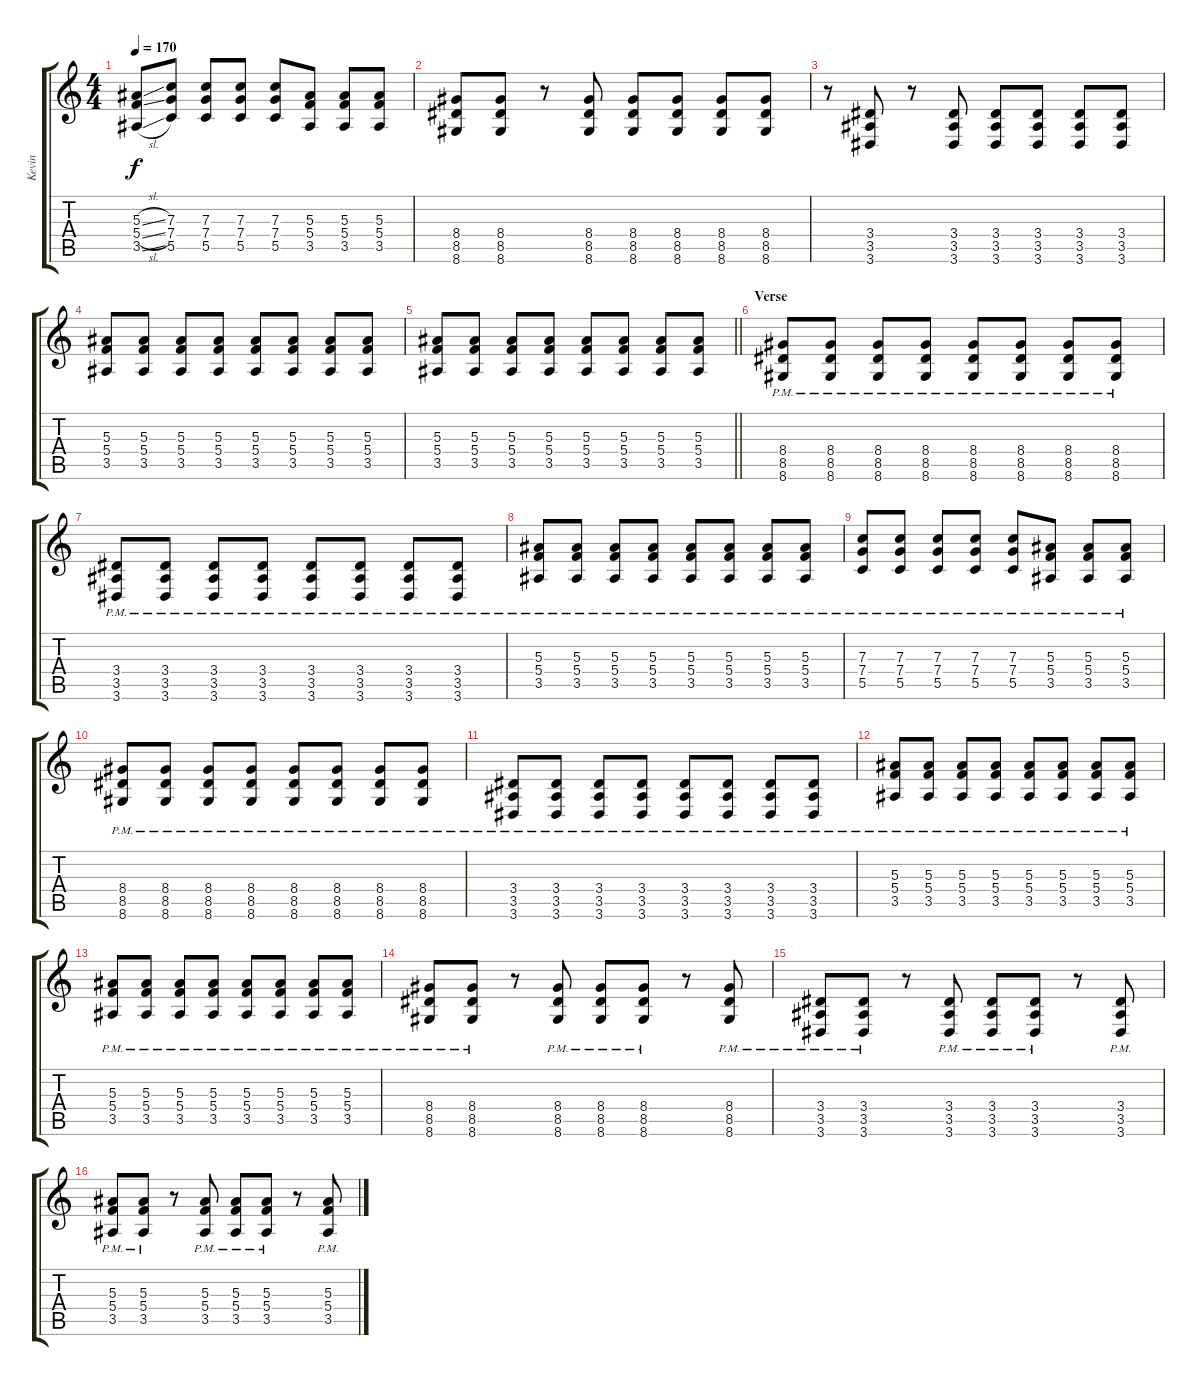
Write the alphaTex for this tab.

\track ("Kevin" "Kevin") {instrument distortionguitar}
\staff {score tabs}
\tuning (D4 A3 F3 C3 G2 C2) {hide}
\ts (4 4)
\tempo 170
\clef g2
\ks c
(5.3{sl} 5.4{sl} 3.5{sl}).8{dy f} (7.3 7.4 5.5).8 (7.3 7.4 5.5).8 (7.3 7.4 5.5).8 (7.3 7.4 5.5).8 (5.3 5.4 3.5).8 (5.3 5.4 3.5).8 (5.3 5.4 3.5).8 |
(8.4 8.5 8.6).8 (8.4 8.5 8.6).8 r.8 (8.4 8.5 8.6).8 (8.4 8.5 8.6).8 (8.4 8.5 8.6).8 (8.4 8.5 8.6).8 (8.4 8.5 8.6).8 |
r.8 (3.4 3.5 3.6).8 r.8 (3.4 3.5 3.6).8 (3.4 3.5 3.6).8 (3.4 3.5 3.6).8 (3.4 3.5 3.6).8 (3.4 3.5 3.6).8 |
(5.3 5.4 3.5).8 (5.3 5.4 3.5).8 (5.3 5.4 3.5).8 (5.3 5.4 3.5).8 (5.3 5.4 3.5).8 (5.3 5.4 3.5).8 (5.3 5.4 3.5).8 (5.3 5.4 3.5).8 |
\barLineRight lightlight
(5.3 5.4 3.5).8 (5.3 5.4 3.5).8 (5.3 5.4 3.5).8 (5.3 5.4 3.5).8 (5.3 5.4 3.5).8 (5.3 5.4 3.5).8 (5.3 5.4 3.5).8 (5.3 5.4 3.5).8 |
\section ("" "Verse")
(8.4{pm} 8.5{pm} 8.6{pm}).8 (8.4{pm} 8.5{pm} 8.6{pm}).8 (8.4{pm} 8.5{pm} 8.6{pm}).8 (8.4{pm} 8.5{pm} 8.6{pm}).8 (8.4{pm} 8.5{pm} 8.6{pm}).8 (8.4{pm} 8.5{pm} 8.6{pm}).8 (8.4{pm} 8.5{pm} 8.6{pm}).8 (8.4{pm} 8.5{pm} 8.6{pm}).8 |
(3.4{pm} 3.5{pm} 3.6{pm}).8 (3.4{pm} 3.5{pm} 3.6{pm}).8 (3.4{pm} 3.5{pm} 3.6{pm}).8 (3.4{pm} 3.5{pm} 3.6{pm}).8 (3.4{pm} 3.5{pm} 3.6{pm}).8 (3.4{pm} 3.5{pm} 3.6{pm}).8 (3.4{pm} 3.5{pm} 3.6{pm}).8 (3.4{pm} 3.5{pm} 3.6{pm}).8 |
(5.3{pm} 5.4{pm} 3.5{pm}).8 (5.3{pm} 5.4{pm} 3.5{pm}).8 (5.3{pm} 5.4{pm} 3.5{pm}).8 (5.3{pm} 5.4{pm} 3.5{pm}).8 (5.3{pm} 5.4{pm} 3.5{pm}).8 (5.3{pm} 5.4{pm} 3.5{pm}).8 (5.3{pm} 5.4{pm} 3.5{pm}).8 (5.3{pm} 5.4{pm} 3.5{pm}).8 |
(7.3{pm} 7.4{pm} 5.5{pm}).8 (7.3{pm} 7.4{pm} 5.5{pm}).8 (7.3{pm} 7.4{pm} 5.5{pm}).8 (7.3{pm} 7.4{pm} 5.5{pm}).8 (7.3{pm} 7.4{pm} 5.5{pm}).8 (5.3{pm} 5.4{pm} 3.5{pm}).8 (5.3{pm} 5.4{pm} 3.5{pm}).8 (5.3{pm} 5.4{pm} 3.5{pm}).8 |
(8.4{pm} 8.5{pm} 8.6{pm}).8 (8.4{pm} 8.5{pm} 8.6{pm}).8 (8.4{pm} 8.5{pm} 8.6{pm}).8 (8.4{pm} 8.5{pm} 8.6{pm}).8 (8.4{pm} 8.5{pm} 8.6{pm}).8 (8.4{pm} 8.5{pm} 8.6{pm}).8 (8.4{pm} 8.5{pm} 8.6{pm}).8 (8.4{pm} 8.5{pm} 8.6{pm}).8 |
(3.4{pm} 3.5{pm} 3.6{pm}).8 (3.4{pm} 3.5{pm} 3.6{pm}).8 (3.4{pm} 3.5{pm} 3.6{pm}).8 (3.4{pm} 3.5{pm} 3.6{pm}).8 (3.4{pm} 3.5{pm} 3.6{pm}).8 (3.4{pm} 3.5{pm} 3.6{pm}).8 (3.4{pm} 3.5{pm} 3.6{pm}).8 (3.4{pm} 3.5{pm} 3.6{pm}).8 |
(5.3{pm} 5.4{pm} 3.5{pm}).8 (5.3{pm} 5.4{pm} 3.5{pm}).8 (5.3{pm} 5.4{pm} 3.5{pm}).8 (5.3{pm} 5.4{pm} 3.5{pm}).8 (5.3{pm} 5.4{pm} 3.5{pm}).8 (5.3{pm} 5.4{pm} 3.5{pm}).8 (5.3{pm} 5.4{pm} 3.5{pm}).8 (5.3{pm} 5.4{pm} 3.5{pm}).8 |
(5.3{pm} 5.4{pm} 3.5{pm}).8 (5.3{pm} 5.4{pm} 3.5{pm}).8 (5.3{pm} 5.4{pm} 3.5{pm}).8 (5.3{pm} 5.4{pm} 3.5{pm}).8 (5.3{pm} 5.4{pm} 3.5{pm}).8 (5.3{pm} 5.4{pm} 3.5{pm}).8 (5.3{pm} 5.4{pm} 3.5{pm}).8 (5.3{pm} 5.4{pm} 3.5{pm}).8 |
(8.4{pm} 8.5{pm} 8.6{pm}).8 (8.4{pm} 8.5{pm} 8.6{pm}).8 r.8 (8.4{pm} 8.5{pm} 8.6{pm}).8 (8.4{pm} 8.5{pm} 8.6{pm}).8 (8.4{pm} 8.5{pm} 8.6{pm}).8 r.8 (8.4{pm} 8.5{pm} 8.6{pm}).8 |
(3.4{pm} 3.5{pm} 3.6{pm}).8 (3.4{pm} 3.5{pm} 3.6{pm}).8 r.8 (3.4{pm} 3.5{pm} 3.6{pm}).8 (3.4{pm} 3.5{pm} 3.6{pm}).8 (3.4{pm} 3.5{pm} 3.6{pm}).8 r.8 (3.4{pm} 3.5{pm} 3.6{pm}).8 |
(5.3{pm} 5.4{pm} 3.5{pm}).8 (5.3{pm} 5.4{pm} 3.5{pm}).8 r.8 (5.3{pm} 5.4{pm} 3.5{pm}).8 (5.3{pm} 5.4{pm} 3.5{pm}).8 (5.3{pm} 5.4{pm} 3.5{pm}).8 r.8 (5.3{pm} 5.4{pm} 3.5{pm}).8
